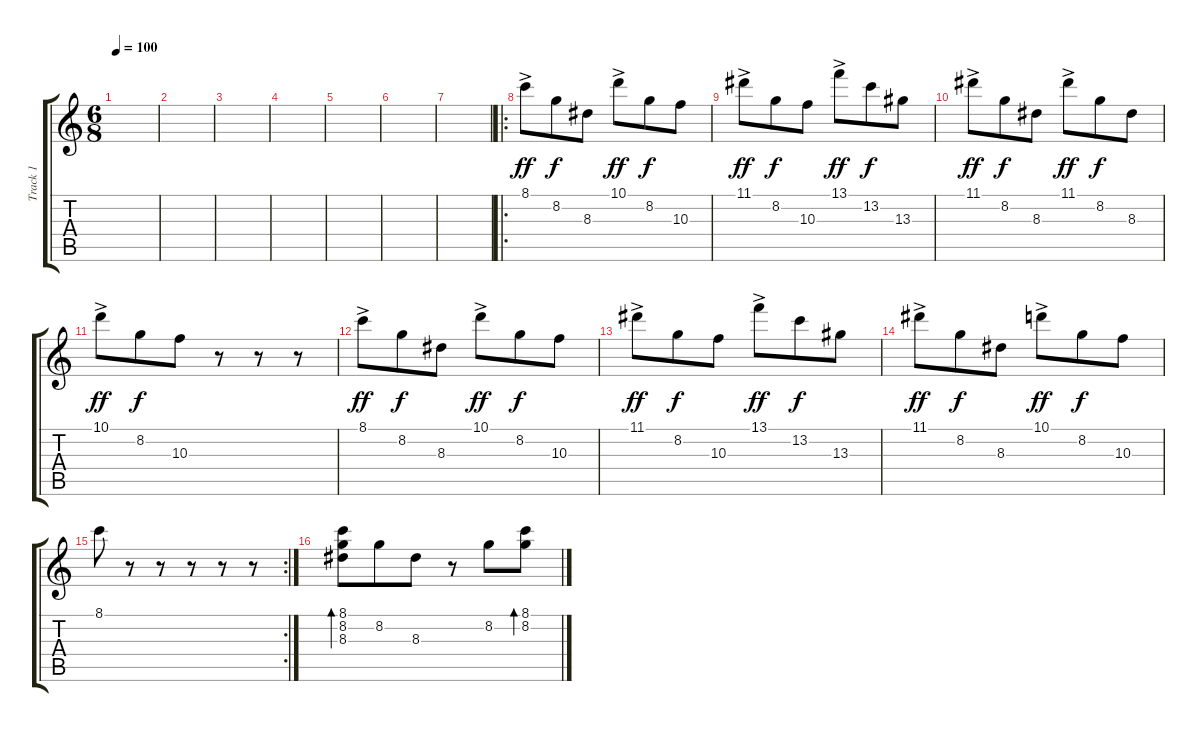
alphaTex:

\track ("Track 1" "Track 1") {instrument acousticguitarsteel}
\staff {score tabs}
\tuning (E4 B3 G3 D3 A2 E2) {hide}
\ts (6 8)
\tempo 100
\clef g2
\ks c
|
|
|
|
|
|
|
\ro
8.1{ac}.8{dy ff} 8.2.8{dy f} 8.3.8 10.1{ac}.8{dy ff} 8.2.8{dy f} 10.3.8 |
11.1{ac}.8{dy ff} 8.2.8{dy f} 10.3.8 13.1{ac}.8{dy ff} 13.2.8{dy f} 13.3.8 |
11.1{ac}.8{dy ff} 8.2.8{dy f} 8.3.8 11.1{ac}.8{dy ff} 8.2.8{dy f} 8.3.8 |
10.1{ac}.8{dy ff} 8.2.8{dy f} 10.3.8 r.8 r.8 r.8 |
8.1{ac}.8{dy ff} 8.2.8{dy f} 8.3.8 10.1{ac}.8{dy ff} 8.2.8{dy f} 10.3.8 |
11.1{ac}.8{dy ff} 8.2.8{dy f} 10.3.8 13.1{ac}.8{dy ff} 13.2.8{dy f} 13.3.8 |
11.1{ac}.8{dy ff} 8.2.8{dy f} 8.3.8 10.1{ac}.8{dy ff} 8.2.8{dy f} 10.3.8 |
\rc 2
8.1.8 r.8 r.8 r.8 r.8 r.8 |
(8.1 8.2 8.3).8{bd 240} 8.2.8 8.3.8 r.8 8.2.8 (8.1 8.2).8{bd 240}
